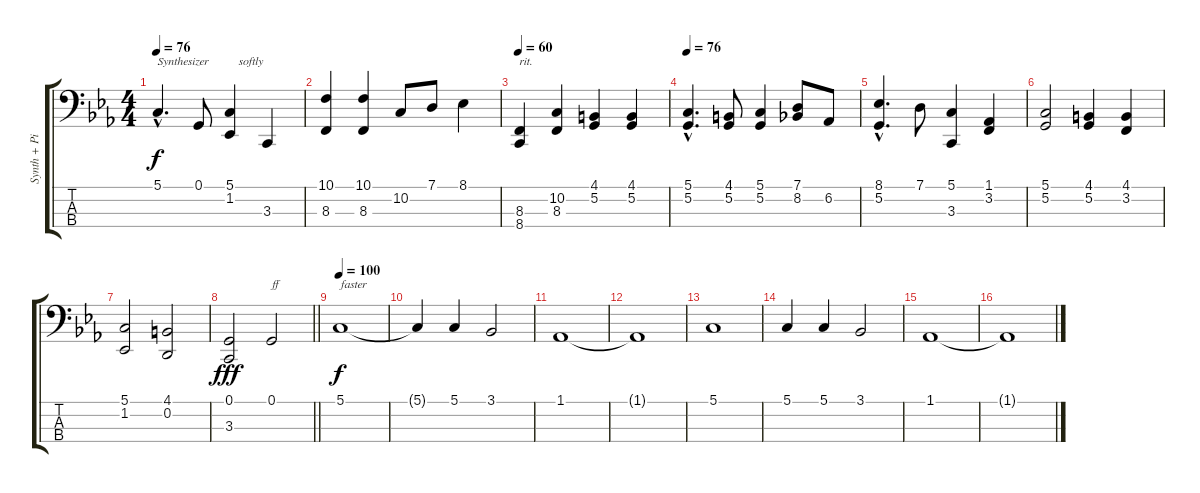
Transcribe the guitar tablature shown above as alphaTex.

\track ("Synth + Piano LH - Elton John" "Synth + Pi") {instrument acousticgrandpiano}
\staff {score tabs}
\tuning (G2 D2 A1 E1) {hide}
\ts (4 4)
\tempo 76
\clef f4
\ks cminor
5.1{hac}.4{d txt "Synthesizer          softly" dy f volume 4 instrument lead2sawtooth} 0.1.8 (5.1 1.2).4 3.3.4 |
(10.1 8.3).4 (10.1 8.3).4 10.2.8 7.1.8 8.1.4 |
\tempo 60
(8.3 8.4).4{txt "rit."} (10.2 8.3).4 (4.1 5.2).4 (4.1 5.2).4 |
\tempo 76
(5.1{hac} 5.2{hac}).4{d} (4.1 5.2).8 (5.1 5.2).4 (7.1 8.2).8 6.2.8 |
(8.1{hac} 5.2{hac}).4{d} 7.1.8 (5.1 3.3).4 (1.1 3.2).4 |
(5.1 5.2).2 (4.1 5.2).4 (4.1 3.2).4 |
(5.1 1.2).2 (4.1 0.2).2 |
\barLineRight lightlight
(0.1 3.3).2{dy fff} 0.1.2{txt "ff" volume 8} |
\tempo 100
5.1.1{txt "faster" dy f} |
5.1{t}.4 5.1.4 3.1.2 |
1.1.1 |
1.1{t}.1 |
5.1.1 |
5.1.4 5.1.4 3.1.2 |
1.1.1 |
1.1{t}.1
